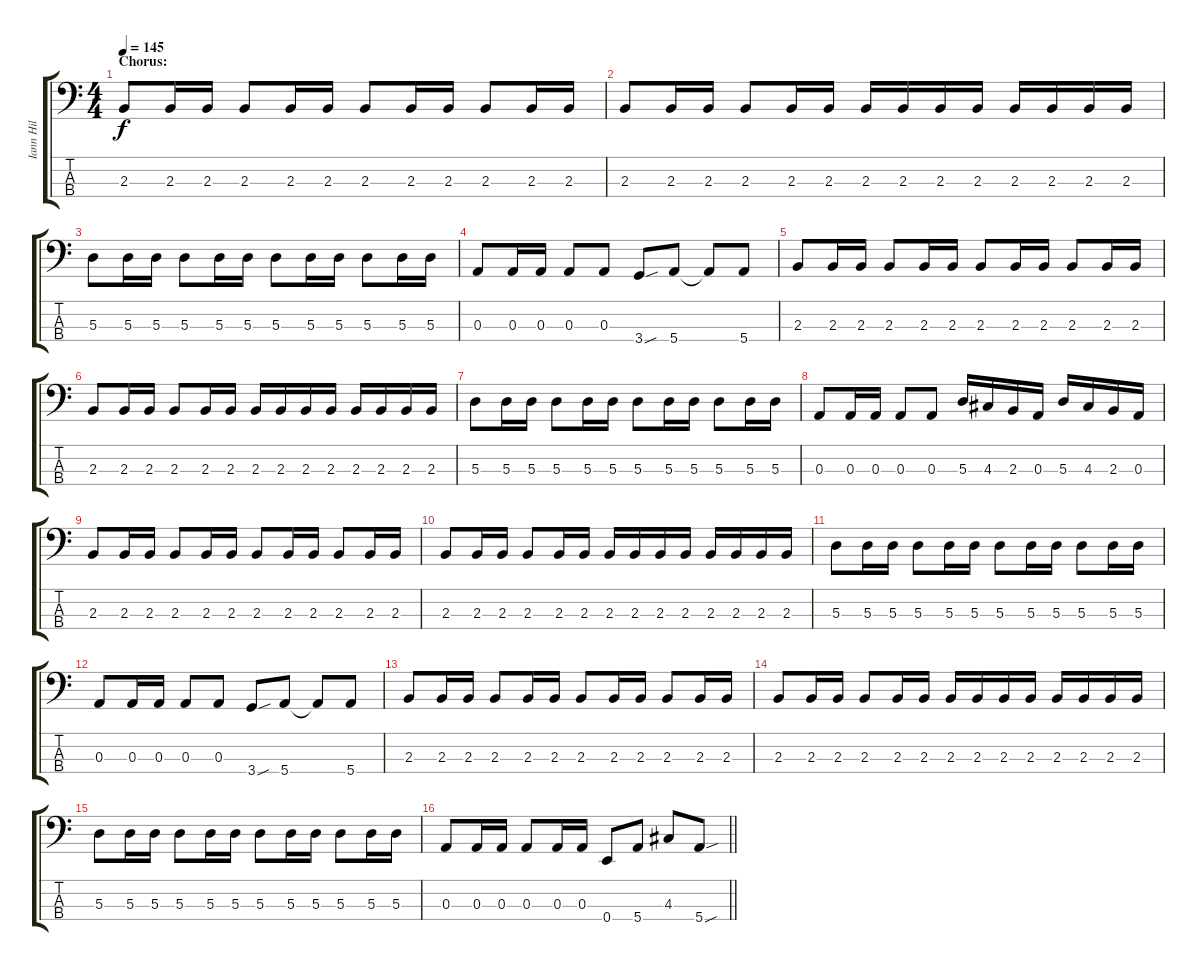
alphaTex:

\track ("Iann Hil" "Iann Hil") {instrument electricbasspick}
\staff {score tabs}
\tuning (G2 D2 A1 E1) {hide}
\ts (4 4)
\section ("" "Chorus:")
\tempo 145
\clef f4
\ks c
2.3.8{dy f} 2.3.16 2.3.16 2.3.8 2.3.16 2.3.16 2.3.8 2.3.16 2.3.16 2.3.8 2.3.16 2.3.16 |
2.3.8 2.3.16 2.3.16 2.3.8 2.3.16 2.3.16 2.3.16 2.3.16 2.3.16 2.3.16 2.3.16 2.3.16 2.3.16 2.3.16 |
5.3.8 5.3.16 5.3.16 5.3.8 5.3.16 5.3.16 5.3.8 5.3.16 5.3.16 5.3.8 5.3.16 5.3.16 |
0.3.8 0.3.16 0.3.16 0.3.8 0.3.8 3.4{sou}.8 5.4.8 5.4{t}.8 5.4.8 |
2.3.8 2.3.16 2.3.16 2.3.8 2.3.16 2.3.16 2.3.8 2.3.16 2.3.16 2.3.8 2.3.16 2.3.16 |
2.3.8 2.3.16 2.3.16 2.3.8 2.3.16 2.3.16 2.3.16 2.3.16 2.3.16 2.3.16 2.3.16 2.3.16 2.3.16 2.3.16 |
5.3.8 5.3.16 5.3.16 5.3.8 5.3.16 5.3.16 5.3.8 5.3.16 5.3.16 5.3.8 5.3.16 5.3.16 |
0.3.8 0.3.16 0.3.16 0.3.8 0.3.8 5.3.16 4.3.16 2.3.16 0.3.16 5.3.16 4.3.16 2.3.16 0.3.16 |
2.3.8 2.3.16 2.3.16 2.3.8 2.3.16 2.3.16 2.3.8 2.3.16 2.3.16 2.3.8 2.3.16 2.3.16 |
2.3.8 2.3.16 2.3.16 2.3.8 2.3.16 2.3.16 2.3.16 2.3.16 2.3.16 2.3.16 2.3.16 2.3.16 2.3.16 2.3.16 |
5.3.8 5.3.16 5.3.16 5.3.8 5.3.16 5.3.16 5.3.8 5.3.16 5.3.16 5.3.8 5.3.16 5.3.16 |
0.3.8 0.3.16 0.3.16 0.3.8 0.3.8 3.4{sou}.8 5.4.8 5.4{t}.8 5.4.8 |
2.3.8 2.3.16 2.3.16 2.3.8 2.3.16 2.3.16 2.3.8 2.3.16 2.3.16 2.3.8 2.3.16 2.3.16 |
2.3.8 2.3.16 2.3.16 2.3.8 2.3.16 2.3.16 2.3.16 2.3.16 2.3.16 2.3.16 2.3.16 2.3.16 2.3.16 2.3.16 |
5.3.8 5.3.16 5.3.16 5.3.8 5.3.16 5.3.16 5.3.8 5.3.16 5.3.16 5.3.8 5.3.16 5.3.16 |
\barLineRight lightlight
0.3.8 0.3.16 0.3.16 0.3.8 0.3.16 0.3.16 0.4.8 5.4.8 4.3.8 5.4{sou}.8
